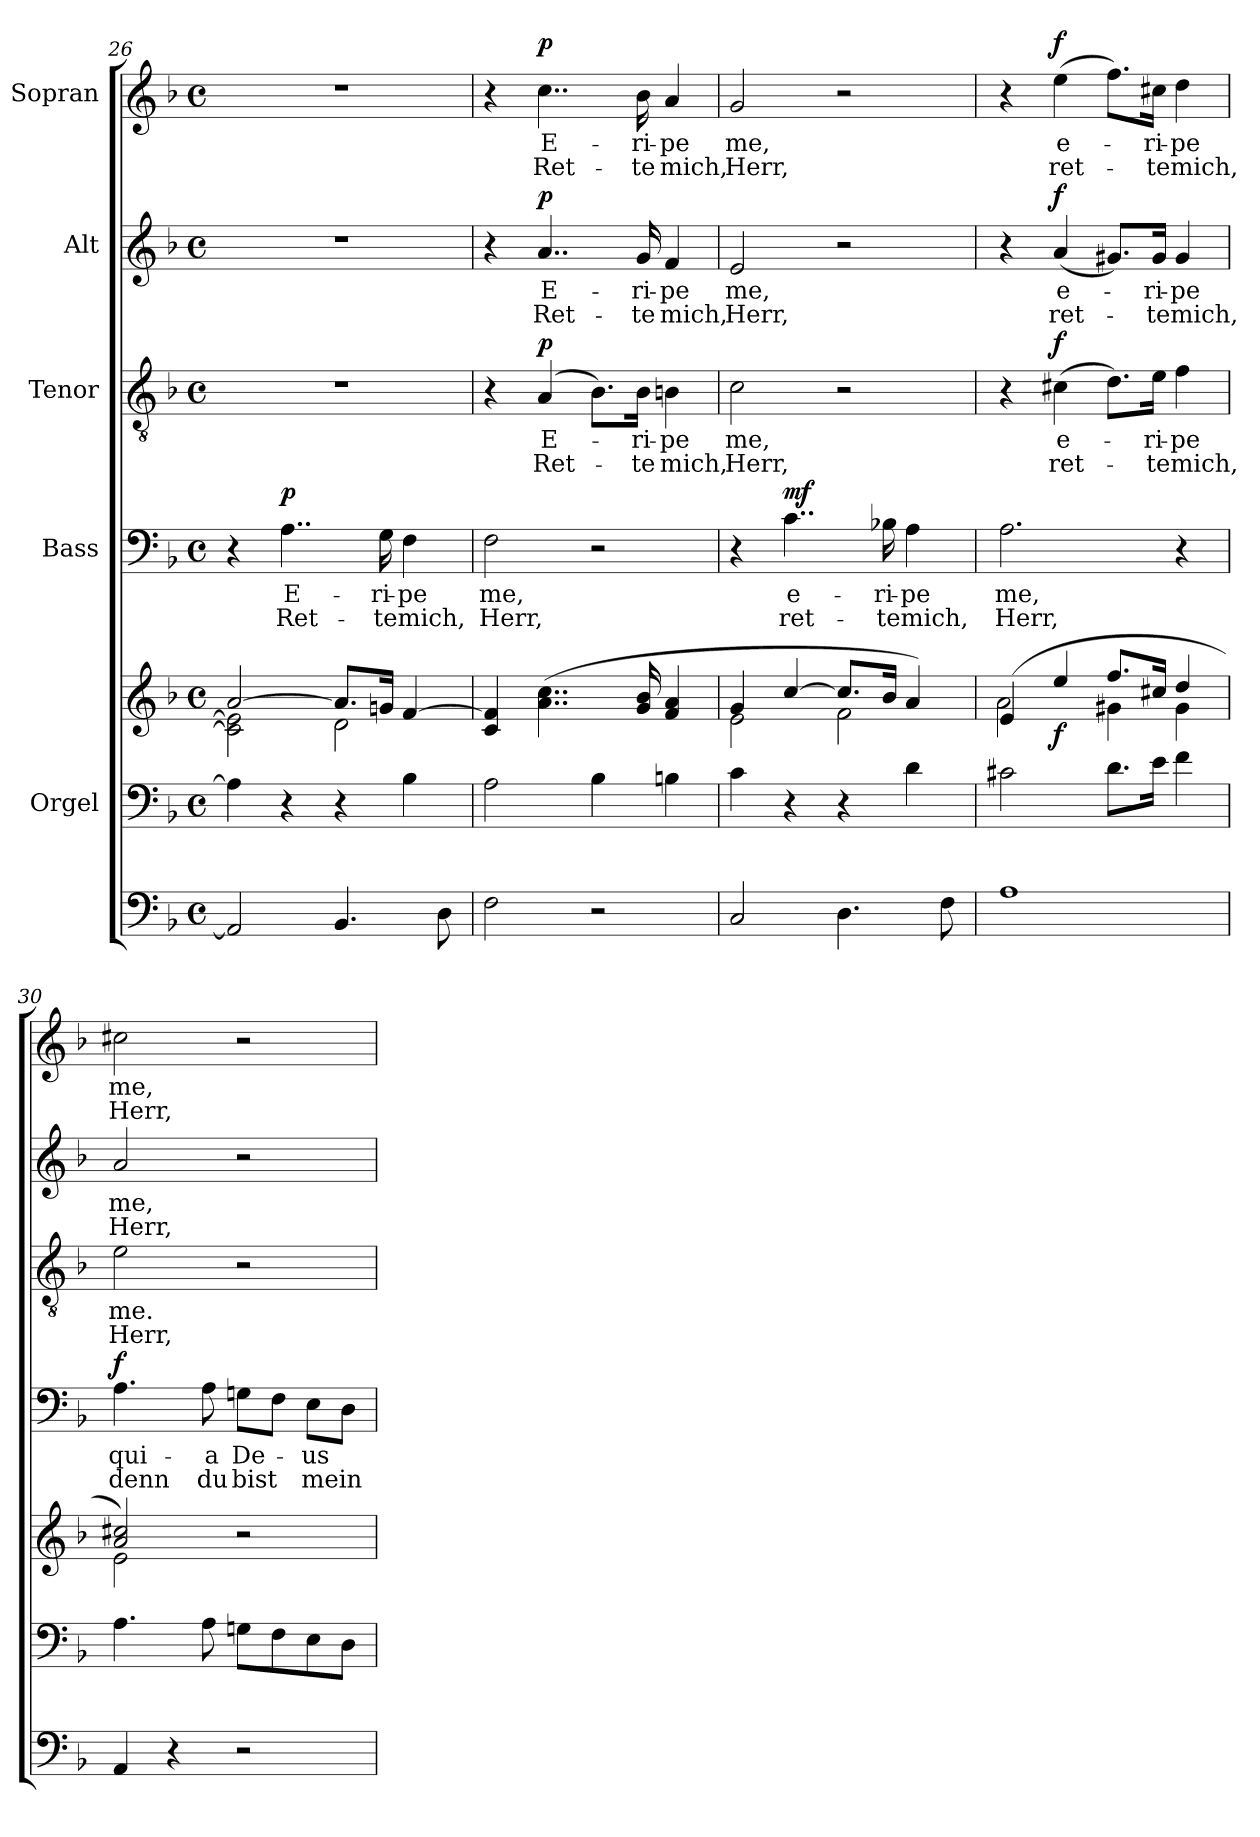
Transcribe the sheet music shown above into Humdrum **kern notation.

**kern	**kern	**kern	**dynam	**kern	**text	**text	**dynam	**kern	**text	**text	**dynam	**kern	**text	**text	**dynam	**kern	**text	**text	**dynam
*part6	*part5	*part5	*part5	*part4	*part4	*part4	*part4	*part3	*part3	*part3	*part3	*part2	*part2	*part2	*part2	*part1	*part1	*part1	*part1
*staff7	*staff6	*staff5	*staff5/6	*staff4	*staff4	*staff4	*staff4	*staff3	*staff3	*staff3	*staff3	*staff2	*staff2	*staff2	*staff2	*staff1	*staff1	*staff1	*staff1
*	*I"Orgel	*	*	*I"Bass	*	*	*	*I"Tenor	*	*	*	*I"Alt	*	*	*	*I"Sopran	*	*	*
*clefF4	*clefF4	*clefG2	*	*clefF4	*	*	*	*clefGv2	*	*	*	*clefG2	*	*	*	*clefG2	*	*	*
*k[b-]	*k[b-]	*k[b-]	*	*k[b-]	*	*	*	*k[b-]	*	*	*	*k[b-]	*	*	*	*k[b-]	*	*	*
*F:	*F:	*F:	*	*F:	*	*	*	*F:	*	*	*	*F:	*	*	*	*F:	*	*	*
*M4/4	*M4/4	*M4/4	*	*M4/4	*	*	*	*M4/4	*	*	*	*M4/4	*	*	*	*M4/4	*	*	*
*met(c)	*met(c)	*met(c)	*	*met(c)	*	*	*	*met(c)	*	*	*	*met(c)	*	*	*	*met(c)	*	*	*
=26	=26	=26	=26	=26	=26	=26	=26	=26	=26	=26	=26	=26	=26	=26	=26	=26	=26	=26	=26
*	*	*^	*	*	*	*	*	*	*	*	*	*	*	*	*	*	*	*	*
2AA/]	4A\]	[2a/	2c#\] 2e\]	.	4r	.	.	.	1r	.	.	.	1r	.	.	.	1r	.	.	.
!	!	!	!	!	!	!	!	!LO:DY:a	!	!	!	!	!	!	!	!	!	!	!	!
.	4r	.	.	.	4..A\	E-	Ret-	p	.	.	.	.	.	.	.	.	.	.	.	.
4.BB-/	4r	8.a/L]	2d\	.	.	.	.	.	.	.	.	.	.	.	.	.	.	.	.	.
.	.	16gn/Jk	.	.	16G\	-ri-	-te	.	.	.	.	.	.	.	.	.	.	.	.	.
.	4B-\	[4f/	.	.	4F\	-pe	mich,	.	.	.	.	.	.	.	.	.	.	.	.	.
8D\	.	.	.	.	.	.	.	.	.	.	.	.	.	.	.	.	.	.	.	.
*	*	*v	*v	*	*	*	*	*	*	*	*	*	*	*	*	*	*	*	*	*
=27	=27	=27	=27	=27	=27	=27	=27	=27	=27	=27	=27	=27	=27	=27	=27	=27	=27	=27	=27
2F\	2A\	4c/ 4f/]	.	2F\	me,	Herr,	.	4r	.	.	.	4r	.	.	.	4r	.	.	.
!	!	!	!	!	!	!	!	!	!	!	!LO:DY:a	!	!	!	!LO:DY:a	!	!	!	!LO:DY:a
.	.	(4..a\ 4..cc\	.	.	.	.	.	(>4A/	E-	Ret-	p	4..a/	E-	Ret-	p	4..cc\	E-	Ret-	p
2r	4B-\	.	.	2r	.	.	.	8.B-\L)	.	.	.	.	.	.	.	.	.	.	.
.	.	16g/ 16b-/	.	.	.	.	.	16B-\Jk	-ri-	-te	.	16g/	-ri-	-te	.	16b-\	-ri-	-te	.
.	4Bn\	4f/ 4a/	.	.	.	.	.	4Bn\	-pe	mich,	.	4f/	-pe	mich,	.	4a/	-pe	mich,	.
!!LO:PB:g=z
=28	=28	=28	=28	=28	=28	=28	=28	=28	=28	=28	=28	=28	=28	=28	=28	=28	=28	=28	=28
*	*	*^	*	*	*	*	*	*	*	*	*	*	*	*	*	*	*	*	*
2C/	4c\	4g/	2e\	.	4r	.	.	.	2c\	me,	Herr,	.	2e/	me,	Herr,	.	2g/	me,	Herr,	.
!	!	!	!	!	!	!	!	!LO:DY:a	!	!	!	!	!	!	!	!	!	!	!	!
.	4r	[4cc/	.	.	4..c\	e-	ret-	mf	.	.	.	.	.	.	.	.	.	.	.	.
4.D\	4r	8.cc/L]	2f\	.	.	.	.	.	2r	.	.	.	2r	.	.	.	2r	.	.	.
.	.	16b-/Jk	.	.	16B-X\	-ri-	-te	.	.	.	.	.	.	.	.	.	.	.	.	.
.	4d\	4a/)	.	.	4A\	-pe	mich,	.	.	.	.	.	.	.	.	.	.	.	.	.
8F\	.	.	.	.	.	.	.	.	.	.	.	.	.	.	.	.	.	.	.	.
=29	=29	=29	=29	=29	=29	=29	=29	=29	=29	=29	=29	=29	=29	=29	=29	=29	=29	=29	=29	=29
1A	2c#X\	(>4e/	2a\	.	2.A\	me,	Herr,	.	4r	.	.	.	4r	.	.	.	4r	.	.	.
!	!	!	!	!LO:DY:b	!	!	!	!	!	!	!	!LO:DY:a	!	!	!	!LO:DY:a	!	!	!	!LO:DY:a
.	.	4ee/	.	f	.	.	.	.	(>4c#X\	e-	ret-	f	(4a/	e-	ret-	f	(>4ee\	e-	ret-	f
.	8.d\L	8.ff/L	4g#X\	.	.	.	.	.	8.d\L)	.	.	.	8.g#X/L)	.	.	.	8.ff\L)	.	.	.
.	16e\Jk	16cc#X/Jk	.	.	.	.	.	.	16e\Jk	-ri-	-te	.	16g#/Jk	-ri-	-te	.	16cc#X\Jk	-ri-	-te	.
.	4f\	4dd/	4g#\	.	4r	.	.	.	4f\	-pe	mich,	.	4g#/	-pe	mich,	.	4dd\	-pe	mich,	.
=30	=30	=30	=30	=30	=30	=30	=30	=30	=30	=30	=30	=30	=30	=30	=30	=30	=30	=30	=30	=30
!	!	!	!	!	!	!	!	!LO:DY:a	!	!	!	!	!	!	!	!	!	!	!	!
4AA/	4.A\	2a/ 2cc#X/)	2e\	.	4.A\	qui-	denn	f	2e\	me.	Herr,	.	2a/	me,	Herr,	.	2cc#X\	me,	Herr,	.
4r	.	.	.	.	.	.	.	.	.	.	.	.	.	.	.	.	.	.	.	.
.	8A\	.	.	.	8A\	-a	du	.	.	.	.	.	.	.	.	.	.	.	.	.
2r	8Gn\L	2r	2ryy	.	8Gn\L	De-	-bist	.	2r	.	.	.	2r	.	.	.	2r	.	.	.
.	8F\	.	.	.	8F\J	.	.	.	.	.	.	.	.	.	.	.	.	.	.	.
.	8E\	.	.	.	8E\L	-us	mein	.	.	.	.	.	.	.	.	.	.	.	.	.
.	8D\J	.	.	.	8D\J	.	.	.	.	.	.	.	.	.	.	.	.	.	.	.
*	*	*v	*v	*	*	*	*	*	*	*	*	*	*	*	*	*	*	*	*	*
=	=	=	=	=	=	=	=	=	=	=	=	=	=	=	=	=	=	=	=
*-	*-	*-	*-	*-	*-	*-	*-	*-	*-	*-	*-	*-	*-	*-	*-	*-	*-	*-	*-
